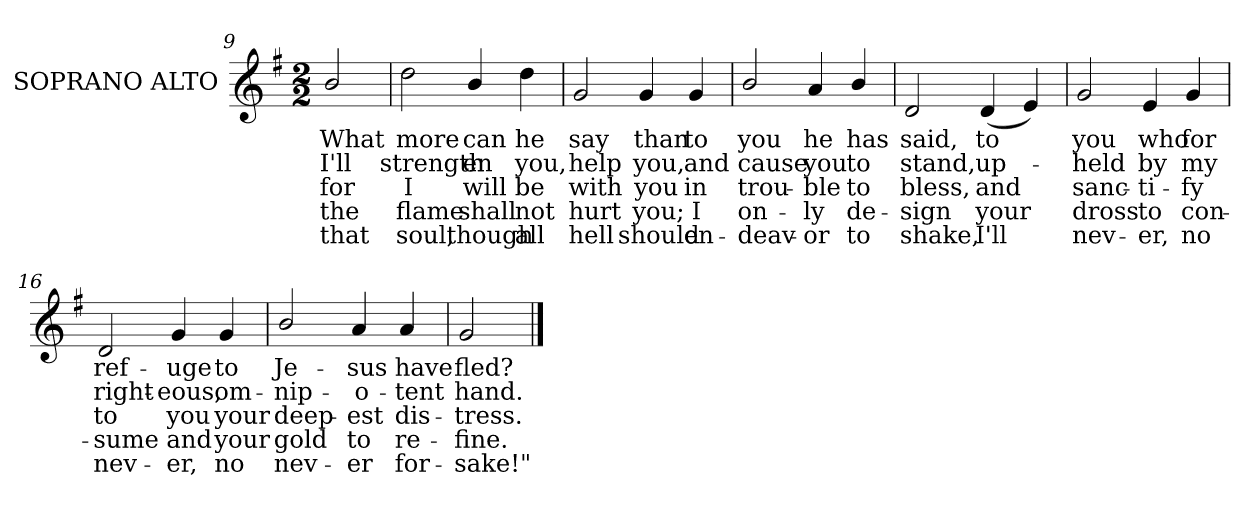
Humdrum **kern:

**kern	**text	**text	**text	**text	**text
*part1	*part1	*part1	*part1	*part1	*part1
*staff1	*staff1	*staff1	*staff1	*staff1	*staff1
*I"SOPRANO ALTO	*	*	*	*	*
*I'S. A.	*	*	*	*	*
!!LO:LB:g=z
*clefG2	*	*	*	*	*
*k[f#]	*	*	*	*	*
*G:	*	*	*	*	*
*M2/2	*	*	*	*	*
=9	=9	=9	=9	=9	=9
!	!LO:LY:b:color=#000000	!LO:LY:b:color=#000000	!LO:LY:b:color=#000000	!LO:LY:b:color=#000000	!LO:LY:b:color=#000000
2bi/	What	I'll	for	the	that
=10	=10	=10	=10	=10	=10
!	!LO:LY:b:color=#000000	!LO:LY:b:color=#000000	!LO:LY:b:color=#000000	!LO:LY:b:color=#000000	!LO:LY:b:color=#000000
2ddi\	more	strength-	I	flame	soul,
!	!LO:LY:b:color=#000000	!LO:LY:b:color=#000000	!LO:LY:b:color=#000000	!LO:LY:b:color=#000000	!LO:LY:b:color=#000000
4bi/	can	-en	will	shall	though
!	!LO:LY:b:color=#000000	!LO:LY:b:color=#000000	!LO:LY:b:color=#000000	!LO:LY:b:color=#000000	!LO:LY:b:color=#000000
4ddi\	he	you,	be	not	all
=11	=11	=11	=11	=11	=11
!	!LO:LY:b:color=#000000	!LO:LY:b:color=#000000	!LO:LY:b:color=#000000	!LO:LY:b:color=#000000	!LO:LY:b:color=#000000
2gi/	say	help	with	hurt	hell
!	!LO:LY:b:color=#000000	!LO:LY:b:color=#000000	!LO:LY:b:color=#000000	!LO:LY:b:color=#000000	!LO:LY:b:color=#000000
4gi/	than	you,	you	you;	should
!	!LO:LY:b:color=#000000	!LO:LY:b:color=#000000	!LO:LY:b:color=#000000	!LO:LY:b:color=#000000	!LO:LY:b:color=#000000
4gi/	to	and	in	I	en-
=12	=12	=12	=12	=12	=12
!	!LO:LY:b:color=#000000	!LO:LY:b:color=#000000	!LO:LY:b:color=#000000	!LO:LY:b:color=#000000	!LO:LY:b:color=#000000
2bi/	you	cause	trou-	on-	-deav-
!	!LO:LY:b:color=#000000	!LO:LY:b:color=#000000	!LO:LY:b:color=#000000	!LO:LY:b:color=#000000	!LO:LY:b:color=#000000
4ai/	he	you	-ble	-ly	-or
!	!LO:LY:b:color=#000000	!LO:LY:b:color=#000000	!LO:LY:b:color=#000000	!LO:LY:b:color=#000000	!LO:LY:b:color=#000000
4bi/	has	to	to	de-	to
=13	=13	=13	=13	=13	=13
!	!LO:LY:b:color=#000000	!LO:LY:b:color=#000000	!LO:LY:b:color=#000000	!LO:LY:b:color=#000000	!LO:LY:b:color=#000000
2di/	said,	stand,	bless,	-sign	shake,
!!LO:LB:g=z
=14-	=14-	=14-	=14-	=14-	=14-
!	!LO:LY:b:color=#000000	!LO:LY:b:color=#000000	!LO:LY:b:color=#000000	!LO:LY:b:color=#000000	!LO:LY:b:color=#000000
(4di/	to	up-	and	your	I'll
4ei/)	.	.	.	.	.
=15	=15	=15	=15	=15	=15
!	!LO:LY:b:color=#000000	!LO:LY:b:color=#000000	!LO:LY:b:color=#000000	!LO:LY:b:color=#000000	!LO:LY:b:color=#000000
2gi/	you	-held	sanc-	dross	nev-
!	!LO:LY:b:color=#000000	!LO:LY:b:color=#000000	!LO:LY:b:color=#000000	!LO:LY:b:color=#000000	!LO:LY:b:color=#000000
4ei/	who	by	-ti-	to	-er,
!	!LO:LY:b:color=#000000	!LO:LY:b:color=#000000	!LO:LY:b:color=#000000	!LO:LY:b:color=#000000	!LO:LY:b:color=#000000
4gi/	for	my	-fy	con-	no
=16	=16	=16	=16	=16	=16
!	!LO:LY:b:color=#000000	!LO:LY:b:color=#000000	!LO:LY:b:color=#000000	!LO:LY:b:color=#000000	!LO:LY:b:color=#000000
2di/	ref-	right-	to	-sume	nev-
!	!LO:LY:b:color=#000000	!LO:LY:b:color=#000000	!LO:LY:b:color=#000000	!LO:LY:b:color=#000000	!LO:LY:b:color=#000000
4gi/	-uge	-eous,	you	and	-er,
!	!LO:LY:b:color=#000000	!LO:LY:b:color=#000000	!LO:LY:b:color=#000000	!LO:LY:b:color=#000000	!LO:LY:b:color=#000000
4gi/	to	om-	your	your	no
=17	=17	=17	=17	=17	=17
!	!LO:LY:b:color=#000000	!LO:LY:b:color=#000000	!LO:LY:b:color=#000000	!LO:LY:b:color=#000000	!LO:LY:b:color=#000000
2bi/	Je-	-nip-	deep-	gold	nev-
!	!LO:LY:b:color=#000000	!LO:LY:b:color=#000000	!LO:LY:b:color=#000000	!LO:LY:b:color=#000000	!LO:LY:b:color=#000000
4ai/	-sus	-o-	-est	to	-er
!	!LO:LY:b:color=#000000	!LO:LY:b:color=#000000	!LO:LY:b:color=#000000	!LO:LY:b:color=#000000	!LO:LY:b:color=#000000
4ai/	have	-tent	dis-	re-	for-
=18	=18	=18	=18	=18	=18
!	!LO:LY:b:color=#000000	!LO:LY:b:color=#000000	!LO:LY:b:color=#000000	!LO:LY:b:color=#000000	!LO:LY:b:color=#000000
2gi/	fled?	hand.	-tress.	-fine.	-sake!"
==	==	==	==	==	==
*-	*-	*-	*-	*-	*-
